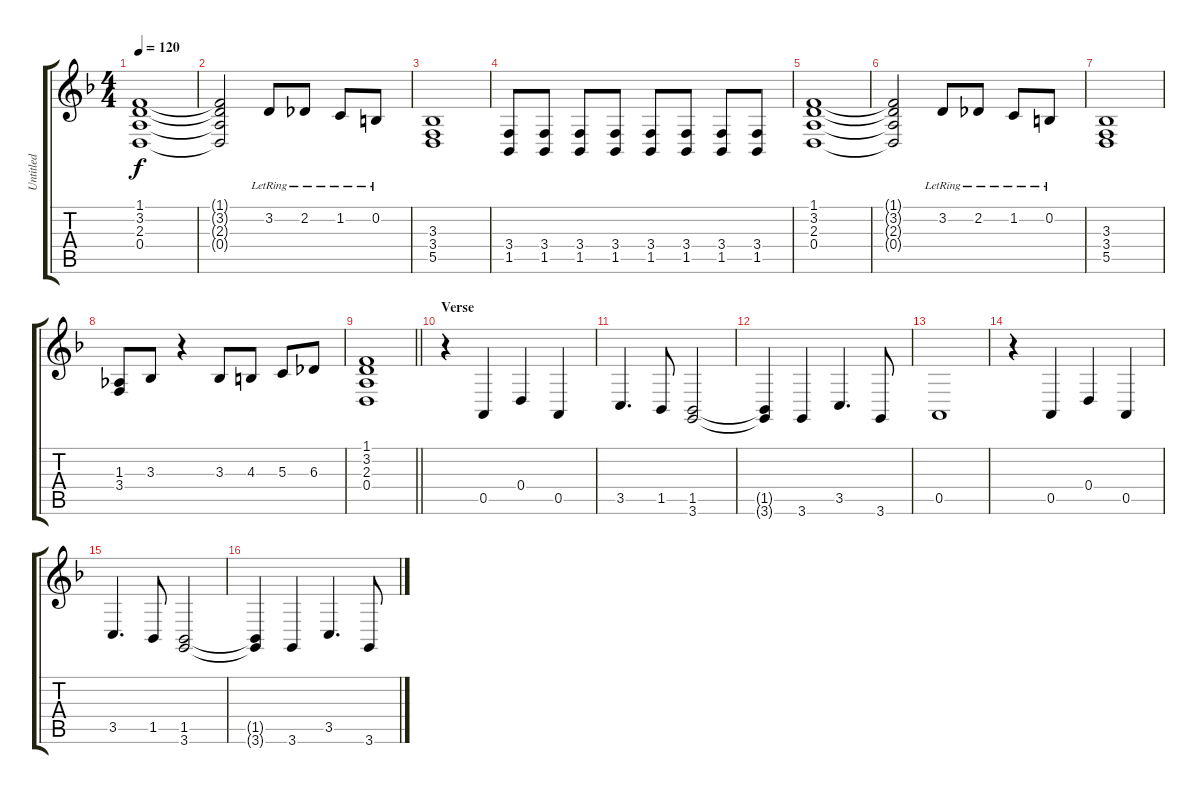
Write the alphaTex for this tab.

\track ("Untitled" "Untitled") {instrument harpsichord}
\staff {score tabs}
\tuning (E4 B3 G3 D3 A2 E2) {hide}
\ts (4 4)
\tempo 120
\clef g2
\ks f
(1.1 3.2 2.3 0.4).1{dy f instrument harpsichord} |
(1.1{t} 3.2{t} 2.3{t} 0.4{t}).2 3.2{lr}.8 2.2{lr}.8 1.2{lr}.8 0.2{lr}.8 |
(3.3 3.4 5.5).1 |
(3.4 1.5).8 (3.4 1.5).8 (3.4 1.5).8 (3.4 1.5).8 (3.4 1.5).8 (3.4 1.5).8 (3.4 1.5).8 (3.4 1.5).8 |
(1.1 3.2 2.3 0.4).1 |
(1.1{t} 3.2{t} 2.3{t} 0.4{t}).2 3.2{lr}.8 2.2{lr}.8 1.2{lr}.8 0.2{lr}.8 |
(3.3 3.4 5.5).1 |
(1.3 3.4).8 3.3.8 r.4 3.3.8 4.3.8 5.3.8 6.3.8 |
\barLineRight lightlight
(1.1 3.2 2.3 0.4).1 |
\section ("" "Verse")
r.4 0.5.4 0.4.4 0.5.4 |
3.5.4{d} 1.5.8 (1.5 3.6).2 |
(1.5{t} 3.6{t}).4 3.6.4 3.5.4{d} 3.6.8 |
0.5.1 |
r.4 0.5.4 0.4.4 0.5.4 |
3.5.4{d} 1.5.8 (1.5 3.6).2 |
(1.5{t} 3.6{t}).4 3.6.4 3.5.4{d} 3.6.8
